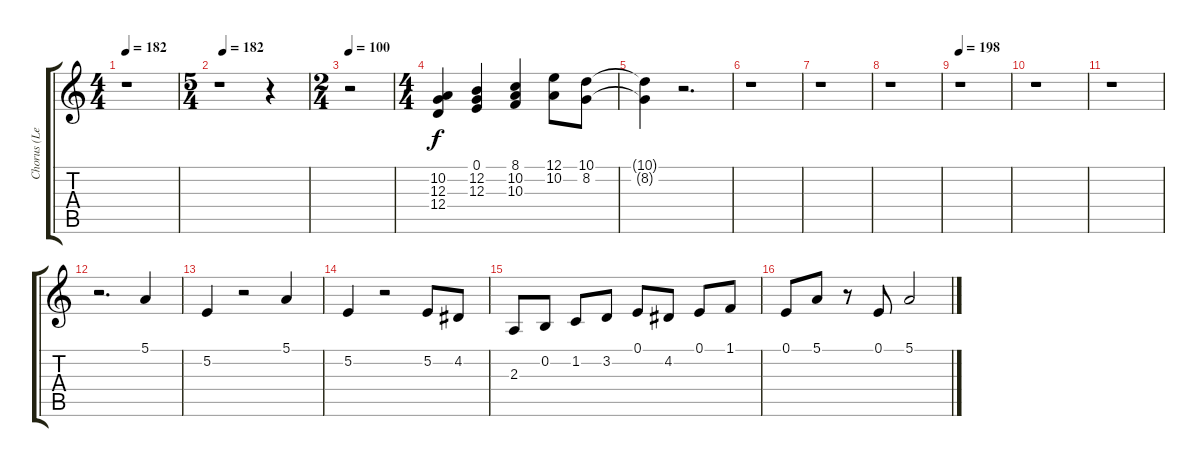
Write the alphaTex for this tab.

\track ("Chorus (Left)" "Chorus (Le") {instrument choiraahs}
\staff {score tabs}
\tuning (E4 B3 G3 D3 A2 E2) {hide}
\ts (4 4)
\tempo 182
\clef g2
\ks c
r.1{dy f} |
\ts (5 4)
\tempo (182 0.05)
r.1 r.4 |
\ts (2 4)
\tempo 100
r.2 |
\ts (4 4)
(10.2 12.3 12.4).4 (0.1 12.2 12.3).4 (8.1 10.2 10.3).4 (12.1 10.2).8 (10.1 8.2).8 |
(10.1{t} 8.2{t}).4 r.2{d} |
r.1 |
r.1 |
r.1 |
\tempo 198
r.1 |
r.1 |
r.1 |
r.2{d} 5.1.4 |
5.2.4 r.2 5.1.4 |
5.2.4 r.2 5.2.8 4.2.8 |
2.3.8 0.2.8 1.2.8 3.2.8 0.1.8 4.2.8 0.1.8 1.1.8 |
0.1.8 5.1.8 r.8 0.1.8 5.1.2
